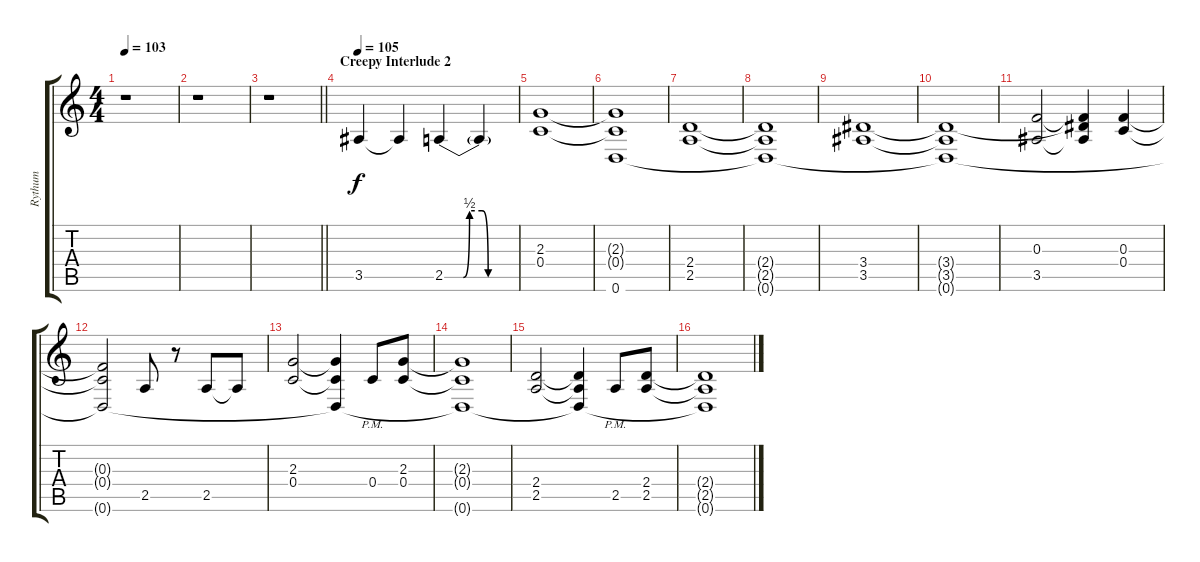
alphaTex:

\track ("Rythum" "Rythum") {instrument distortionguitar}
\staff {score tabs}
\tuning (D4 A3 F3 C3 G2 D2) {hide}
\ts (4 4)
\tempo 103
\clef g2
\ks c
r.1{dy f} |
r.1 |
\barLineRight lightlight
r.1 |
\section ("" "Creepy Interlude 2")
\tempo 105
3.5.4{volume 16} 3.5{t}.4 2.5{be (custom 0 0 15 0 20 2 30 2 35 0 60 0)}.4 2.5{t}.4 |
(2.3 0.4).1 |
(2.3{t} 0.4{t} 0.6).1 |
(2.4 2.5).1 |
(2.4{t} 2.5{t} 0.6{t}).1 |
(3.4 3.5).1 |
(3.4{t} 3.5{t} 0.6{t}).1 |
(0.3 3.5).2 (0.3{t} 3.4{t} 3.5{t}).4 (0.3 0.4).4 |
(0.3{t} 0.4{t} 0.6{t}).2 2.5.8 r.8 2.5.8 2.5{t}.8 |
(2.3 0.4).2 (2.3{t} 0.4{t} 0.6{t}).4 0.4{pm}.8 (2.3 0.4).8 |
(2.3{t} 0.4{t} 0.6{t}).1 |
(2.4 2.5).2 (2.4{t} 2.5{t} 0.6{t}).4 2.5{pm}.8 (2.4 2.5).8 |
(2.4{t} 2.5{t} 0.6{t}).1
